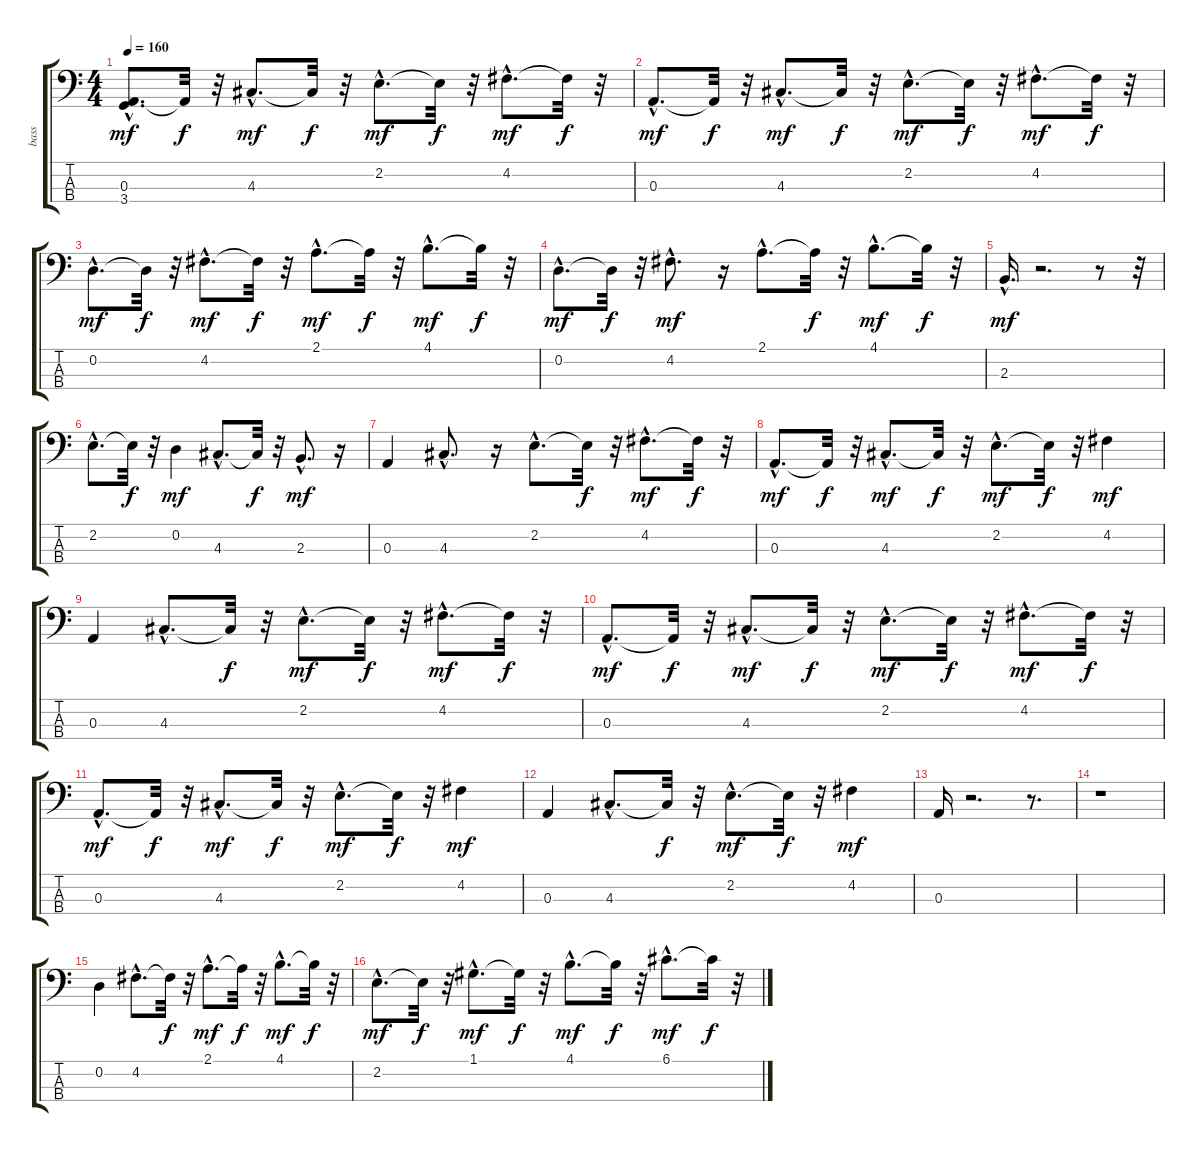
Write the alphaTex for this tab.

\track ("bass" "bass") {instrument acousticbass}
\staff {score tabs}
\tuning (G2 D2 A1 E1) {hide}
\ts (4 4)
\tempo 160
\clef f4
\ks c
(0.3{hac} 3.4).8{d dy mf} 0.3{t}.32{dy f} r.32 4.3{hac}.8{d dy mf} 4.3{t}.32{dy f} r.32 2.2{hac}.8{d dy mf} 2.2{t}.32{dy f} r.32 4.2{hac}.8{d dy mf} 4.2{t}.32{dy f} r.32 |
0.3{hac}.8{d dy mf} 0.3{t}.32{dy f} r.32 4.3{hac}.8{d dy mf} 4.3{t}.32{dy f} r.32 2.2{hac}.8{d dy mf} 2.2{t}.32{dy f} r.32 4.2{hac}.8{d dy mf} 4.2{t}.32{dy f} r.32 |
0.2{hac}.8{d dy mf} 0.2{t}.32{dy f} r.32 4.2{hac}.8{d dy mf} 4.2{t}.32{dy f} r.32 2.1{hac}.8{d dy mf} 2.1{t}.32{dy f} r.32 4.1{hac}.8{d dy mf} 4.1{t}.32{dy f} r.32 |
0.2{hac}.8{d dy mf} 0.2{t}.32{dy f} r.32 4.2{hac}.8{d dy mf} r.16 2.1{hac}.8{d} 2.1{t}.32{dy f} r.32 4.1{hac}.8{d dy mf} 4.1{t}.32{dy f} r.32 |
2.3{hac}.16{d dy mf} r.2{d} r.8 r.32 |
2.2{hac}.8{d} 2.2{t}.32{dy f} r.32 0.2.4{dy mf} 4.3{hac}.8{d} 4.3{t}.32{dy f} r.32 2.3{hac}.8{d dy mf} r.16 |
0.3.4 4.3{hac}.8{d} r.16 2.2{hac}.8{d} 2.2{t}.32{dy f} r.32 4.2{hac}.8{d dy mf} 4.2{t}.32{dy f} r.32 |
0.3{hac}.8{d dy mf} 0.3{t}.32{dy f} r.32 4.3{hac}.8{d dy mf} 4.3{t}.32{dy f} r.32 2.2{hac}.8{d dy mf} 2.2{t}.32{dy f} r.32 4.2.4{dy mf} |
0.3.4 4.3{hac}.8{d} 4.3{t}.32{dy f} r.32 2.2{hac}.8{d dy mf} 2.2{t}.32{dy f} r.32 4.2{hac}.8{d dy mf} 4.2{t}.32{dy f} r.32 |
0.3{hac}.8{d dy mf} 0.3{t}.32{dy f} r.32 4.3{hac}.8{d dy mf} 4.3{t}.32{dy f} r.32 2.2{hac}.8{d dy mf} 2.2{t}.32{dy f} r.32 4.2{hac}.8{d dy mf} 4.2{t}.32{dy f} r.32 |
0.3{hac}.8{d dy mf} 0.3{t}.32{dy f} r.32 4.3{hac}.8{d dy mf} 4.3{t}.32{dy f} r.32 2.2{hac}.8{d dy mf} 2.2{t}.32{dy f} r.32 4.2.4{dy mf} |
0.3.4 4.3{hac}.8{d} 4.3{t}.32{dy f} r.32 2.2{hac}.8{d dy mf} 2.2{t}.32{dy f} r.32 4.2.4{dy mf} |
0.3.16 r.2{d} r.8{d} |
r.1 |
0.2.4 4.2{hac}.8{d} 4.2{t}.32{dy f} r.32 2.1{hac}.8{d dy mf} 2.1{t}.32{dy f} r.32 4.1{hac}.8{d dy mf} 4.1{t}.32{dy f} r.32 |
2.2{hac}.8{d dy mf} 2.2{t}.32{dy f} r.32 1.1{hac}.8{d dy mf} 1.1{t}.32{dy f} r.32 4.1{hac}.8{d dy mf} 4.1{t}.32{dy f} r.32 6.1{hac}.8{d dy mf} 6.1{t}.32{dy f} r.32
